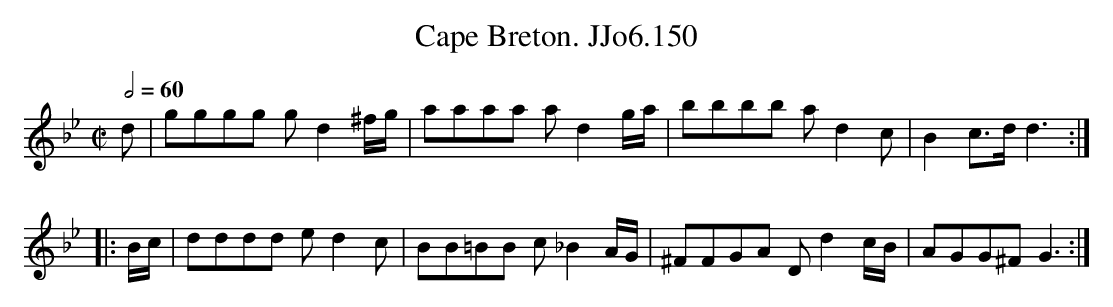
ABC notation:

X:1
T:Cape Breton. JJo6.150
M:C|
L:1/8
Q:2/4=60
K:Gm
d | gggg gd2^f/g/ | aaaa ad2g/a/ | bbbb ad2c | B2c>d d3 :|
|: B/c/ | dddd ed2c | BB=BB c_B2A/G/ | ^FFGA Dd2c/B/ | AGG^F G3 :|
